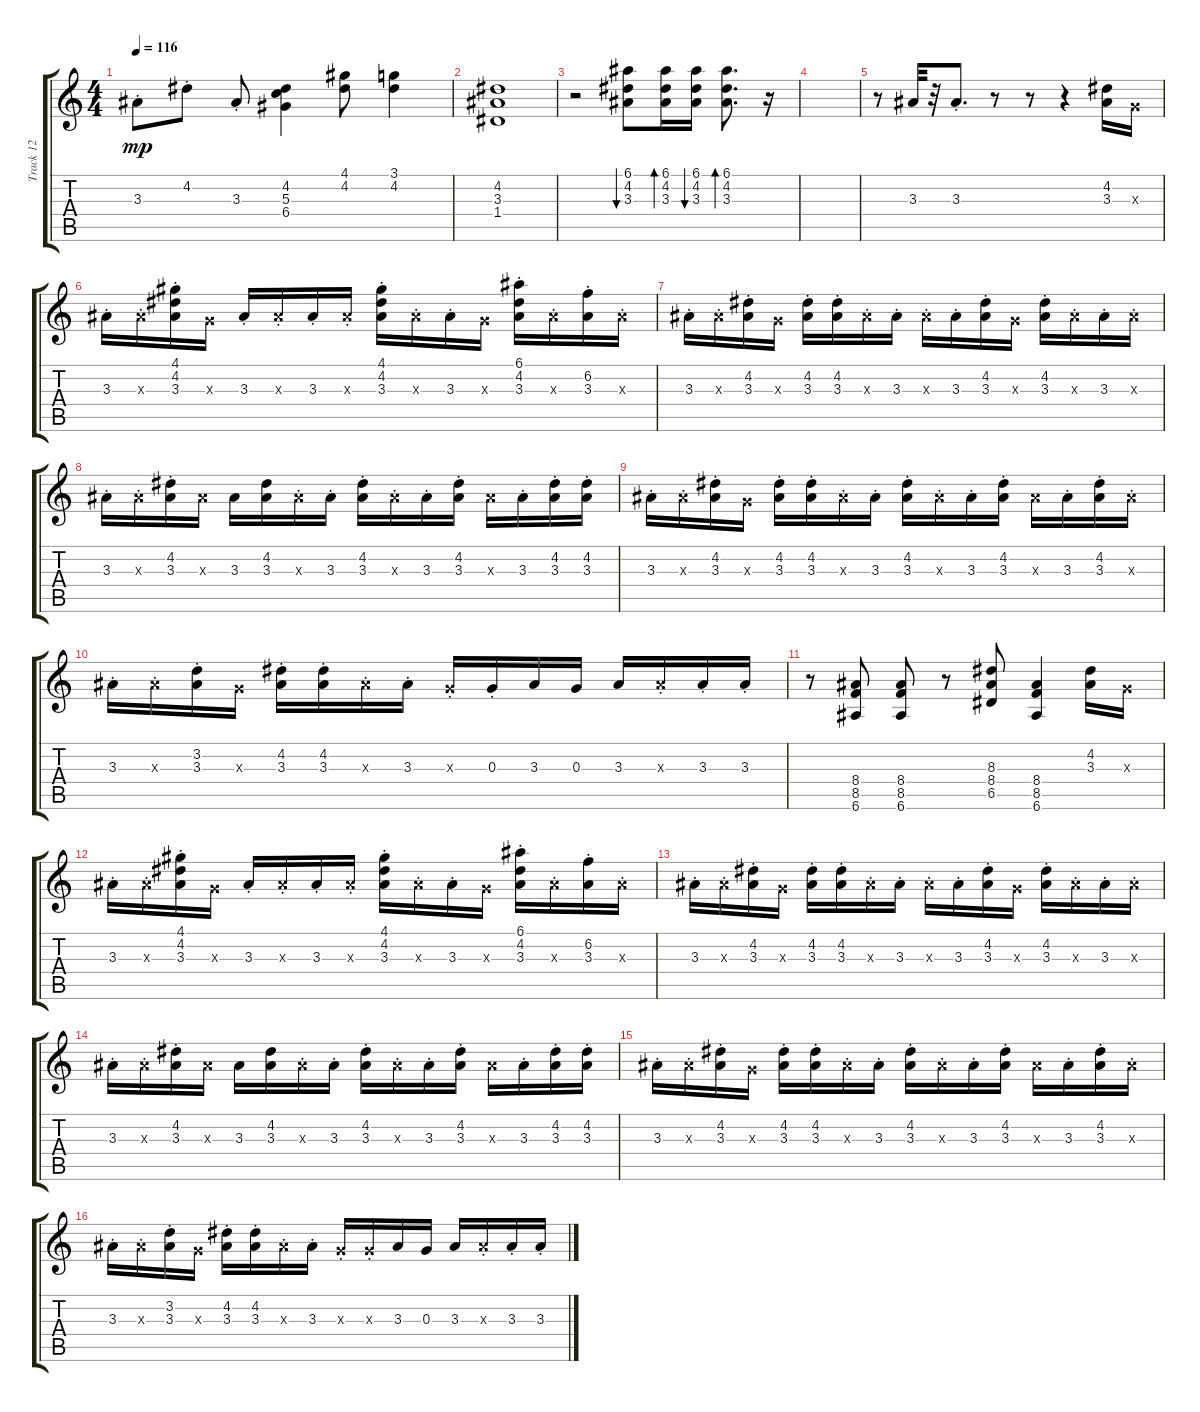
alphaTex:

\track ("Track 12" "Track 12") {instrument electricguitarclean}
\staff {score tabs}
\tuning (E4 B3 G3 D3 A2 E2) {hide}
\ts (4 4)
\tempo 116
\clef g2
\ks c
3.3{st}.8{dy mp} 4.2{st}.8 3.3{st}.8 (4.2 5.3 6.4).4 (4.1 4.2).8 (3.1 4.2).4 |
(4.2 3.3 1.4).1 |
r.2 (6.1 4.2 3.3).8{bu 60} (6.1 4.2 3.3).16{bd 60} (6.1 4.2 3.3).16{bu 60} (6.1 4.2 3.3).8{d bd 60} r.16 |
|
r.8 3.3.32 r.32 3.3{st}.8{d} r.8 r.8 r.4 (4.2 3.3).16{volume 14} 0.3{x}.16 |
3.3{st}.16 3.3{st x}.16 (4.1 4.2 3.3{st}).16 0.3{x}.16 3.3{st}.16 3.3{st x}.16 3.3{st}.16 3.3{st x}.16 (4.1 4.2 3.3{st}).16 3.3{st x}.16 3.3{st}.16 0.3{x}.16 (6.1 4.2 3.3{st}).16 3.3{st x}.16 (6.2 3.3{st}).16 3.3{st x}.16 |
3.3{st}.16 3.3{st x}.16 (4.2 3.3{st}).16 0.3{x}.16 (4.2 3.3{st}).16 (4.2 3.3{st}).16 3.3{st x}.16 3.3{st}.16 3.3{st x}.16 3.3{st}.16 (4.2 3.3{st}).16 0.3{x}.16 (4.2 3.3{st}).16 3.3{st x}.16 3.3{st}.16 3.3{st x}.16 |
3.3{st}.16 3.3{st x}.16 (4.2 3.3{st}).16 3.3{x}.16 3.3.16 (4.2 3.3).16 3.3{st x}.16 3.3{st}.16 (4.2 3.3{st}).16 3.3{st x}.16 3.3{st}.16 (4.2 3.3{st}).16 3.3{x}.16 3.3{st}.16 (4.2 3.3{st}).16 (4.2 3.3{st}).16 |
3.3{st}.16 3.3{st x}.16 (4.2{st} 3.3{st}).16 0.3{x}.16 (4.2 3.3{st}).16 (4.2 3.3{st}).16 3.3{st x}.16 3.3{st}.16 (4.2{st} 3.3{st}).16 3.3{st x}.16 3.3{st}.16 (4.2{st} 3.3).16 3.3{x}.16 3.3{st}.16 (4.2{st} 3.3{st}).16 3.3{st x}.16 |
3.3{st}.16 3.3{st x}.16 (3.2 3.3{st}).16 0.3{x}.16 (4.2 3.3{st}).16 (4.2 3.3{st}).16 3.3{st x}.16 3.3{st}.16 0.3{st x}.16 0.3{st}.16 3.3.16 0.3.16 3.3.16 3.3{st x}.16 3.3{st}.16 3.3{st}.16 |
r.8 (8.4 8.5 6.6).8 (8.4 8.5 6.6).8 r.8 (8.3 8.4 6.5).8 (8.4 8.5 6.6).4 (4.2 3.3).16 0.3{x}.16 |
3.3{st}.16 3.3{st x}.16 (4.1 4.2 3.3{st}).16 0.3{x}.16 3.3{st}.16 3.3{st x}.16 3.3{st}.16 3.3{st x}.16 (4.1 4.2 3.3{st}).16 3.3{st x}.16 3.3{st}.16 0.3{x}.16 (6.1 4.2 3.3{st}).16 3.3{st x}.16 (6.2 3.3{st}).16 3.3{st x}.16 |
3.3{st}.16 3.3{st x}.16 (4.2 3.3{st}).16 0.3{x}.16 (4.2 3.3{st}).16 (4.2 3.3{st}).16 3.3{st x}.16 3.3{st}.16 3.3{st x}.16 3.3{st}.16 (4.2 3.3{st}).16 0.3{x}.16 (4.2 3.3{st}).16 3.3{st x}.16 3.3{st}.16 3.3{st x}.16 |
3.3{st}.16 3.3{st x}.16 (4.2 3.3{st}).16 3.3{x}.16 3.3.16 (4.2 3.3).16 3.3{st x}.16 3.3{st}.16 (4.2 3.3{st}).16 3.3{st x}.16 3.3{st}.16 (4.2 3.3{st}).16 3.3{x}.16 3.3{st}.16 (4.2 3.3{st}).16 (4.2 3.3{st}).16 |
3.3{st}.16 3.3{st x}.16 (4.2{st} 3.3{st}).16 0.3{x}.16 (4.2 3.3{st}).16 (4.2 3.3{st}).16 3.3{st x}.16 3.3{st}.16 (4.2{st} 3.3{st}).16 3.3{st x}.16 3.3{st}.16 (4.2{st} 3.3).16 3.3{x}.16 3.3{st}.16 (4.2{st} 3.3{st}).16 3.3{st x}.16 |
3.3{st}.16 3.3{st x}.16 (3.2 3.3{st}).16 0.3{x}.16 (4.2 3.3{st}).16 (4.2 3.3{st}).16 3.3{st x}.16 3.3{st}.16 0.3{st x}.16 0.3{st x}.16 3.3.16 0.3.16 3.3.16 3.3{st x}.16 3.3{st}.16 3.3{st}.16
